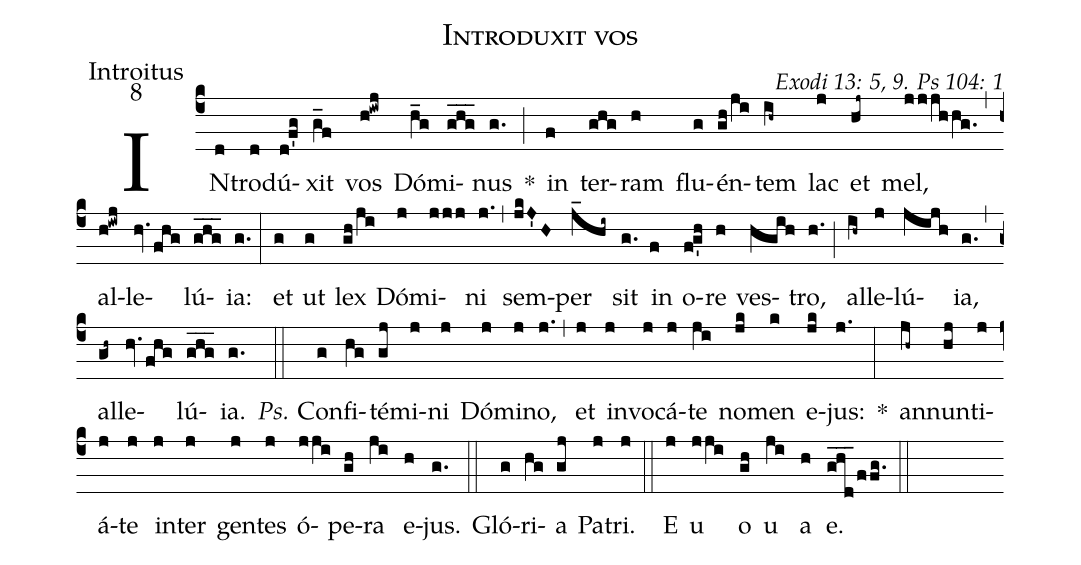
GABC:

name: Introduxit vos;
office-part: Introitus;
mode: 8;
commentary: Exodi 13: 5, 9. Ps 104: 1;
%%
(c4) IN(d)tro(d)dú(d!f'g)xit(g_f) vos(h!iwj) Dó(h_g)mi(ghg___)nus(g.) *(;) in(f) ter(ghg)ram(h) flu(g)én(gh/ji)tem(ih~) lac(j) et(hj~) mel,(jj/jh/hg.) (,) al(h!iwj)le(hv.fhg)lú(ghg___)ia:(g.) (:)
et(g) ut(g) lex(gh/ji) Dó(j)mi(jjj)ni(j.) (,) sem(jkJ'H)per(j_hi~) sit(g.) in(f) o(f!g'h)re(h) ves(hgih)tro,(h.) (;) al(ih~)le(j)lú(jijh)ia,(g.) (,) al(gh~)le(hv.fhg)lú(ghg___)ia.(g.) (::)
<i>Ps.</i> Con(g)fi(hg)té(gj)mi(j)ni(j) Dó(j)mi(j)no,(j.) (,) et(j) in(j)vo(j)cá(j)te(ji) no(jk)men(k) e(jk)jus:(j.) *(:)
an(jh~)nun(hj)ti(j)á(j)te(j) in(j)ter(j) gen(j)tes(j) ó(jji)pe(gh)ra(ji) e(h)jus.(g.) (::)
Gló(g)ri(hg)a(gj) Pa(j)tri.(j) (::)
E(j) u(jji) o(gh) u(ji) a(h) e.(ghd___/ffg.) (::)
